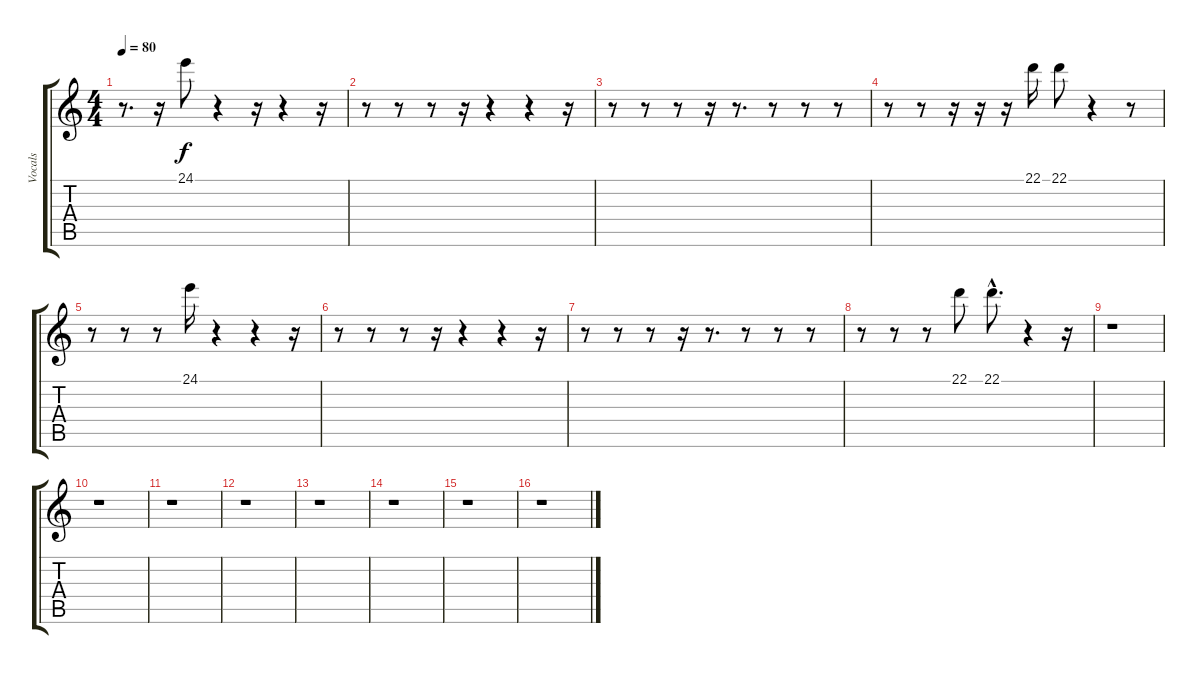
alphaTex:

\track ("Vocals" "Vocals") {instrument voiceoohs}
\staff {score tabs}
\tuning (E4 B3 G3 D3 A2 E2) {hide}
\ts (4 4)
\tempo 80
\clef g2
\ks c
r.8{d dy f} r.16 24.1.8 r.4 r.16 r.4 r.16 |
r.8 r.8 r.8 r.16 r.4 r.4 r.16 |
r.8 r.8 r.8 r.16 r.8{d} r.8 r.8 r.8 |
r.8 r.8 r.16 r.16 r.16 22.1.16 22.1.8 r.4 r.8 |
r.8 r.8 r.8 24.1.16 r.4 r.4 r.16 |
r.8 r.8 r.8 r.16 r.4 r.4 r.16 |
r.8 r.8 r.8 r.16 r.8{d} r.8 r.8 r.8 |
r.8 r.8 r.8 22.1.8 22.1{hac}.8{d} r.4 r.16 |
r.1 |
r.1 |
r.1 |
r.1 |
r.1 |
r.1 |
r.1 |
r.1
